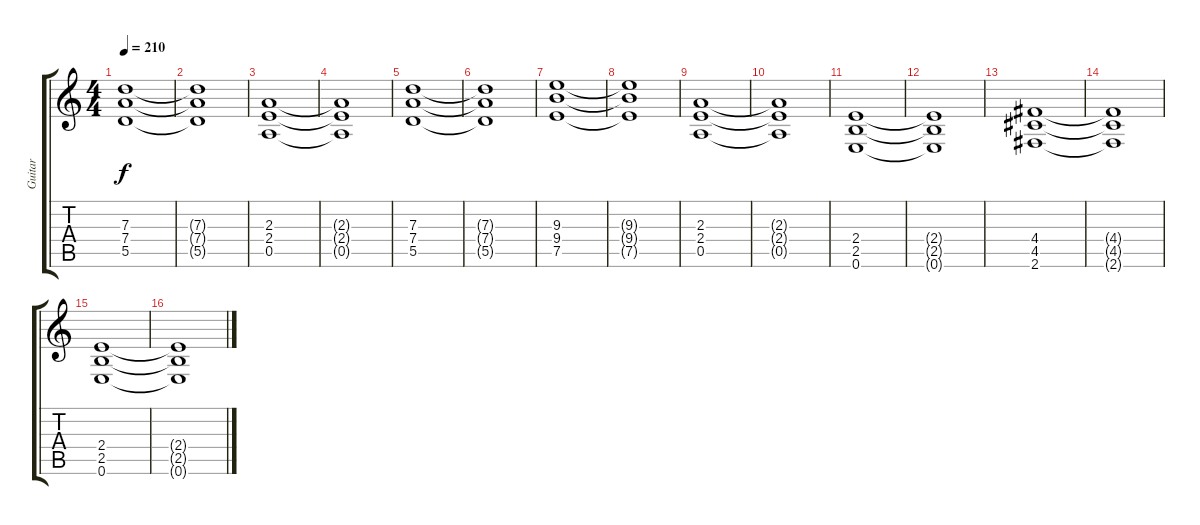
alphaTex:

\track ("Guitar" "Guitar") {instrument distortionguitar}
\staff {score tabs}
\tuning (E4 B3 G3 D3 A2 E2) {hide}
\ts (4 4)
\tempo 210
\clef g2
\ks c
(7.3 7.4 5.5).1{dy f} |
(7.3{t} 7.4{t} 5.5{t}).1 |
(2.3 2.4 0.5).1 |
(2.3{t} 2.4{t} 0.5{t}).1 |
(7.3 7.4 5.5).1 |
(7.3{t} 7.4{t} 5.5{t}).1 |
(9.3 9.4 7.5).1 |
(9.3{t} 9.4{t} 7.5{t}).1 |
(2.3 2.4 0.5).1 |
(2.3{t} 2.4{t} 0.5{t}).1 |
(2.4 2.5 0.6).1 |
(2.4{t} 2.5{t} 0.6{t}).1 |
(4.4 4.5 2.6).1 |
(4.4{t} 4.5{t} 2.6{t}).1 |
(2.4 2.5 0.6).1 |
(2.4{t} 2.5{t} 0.6{t}).1
